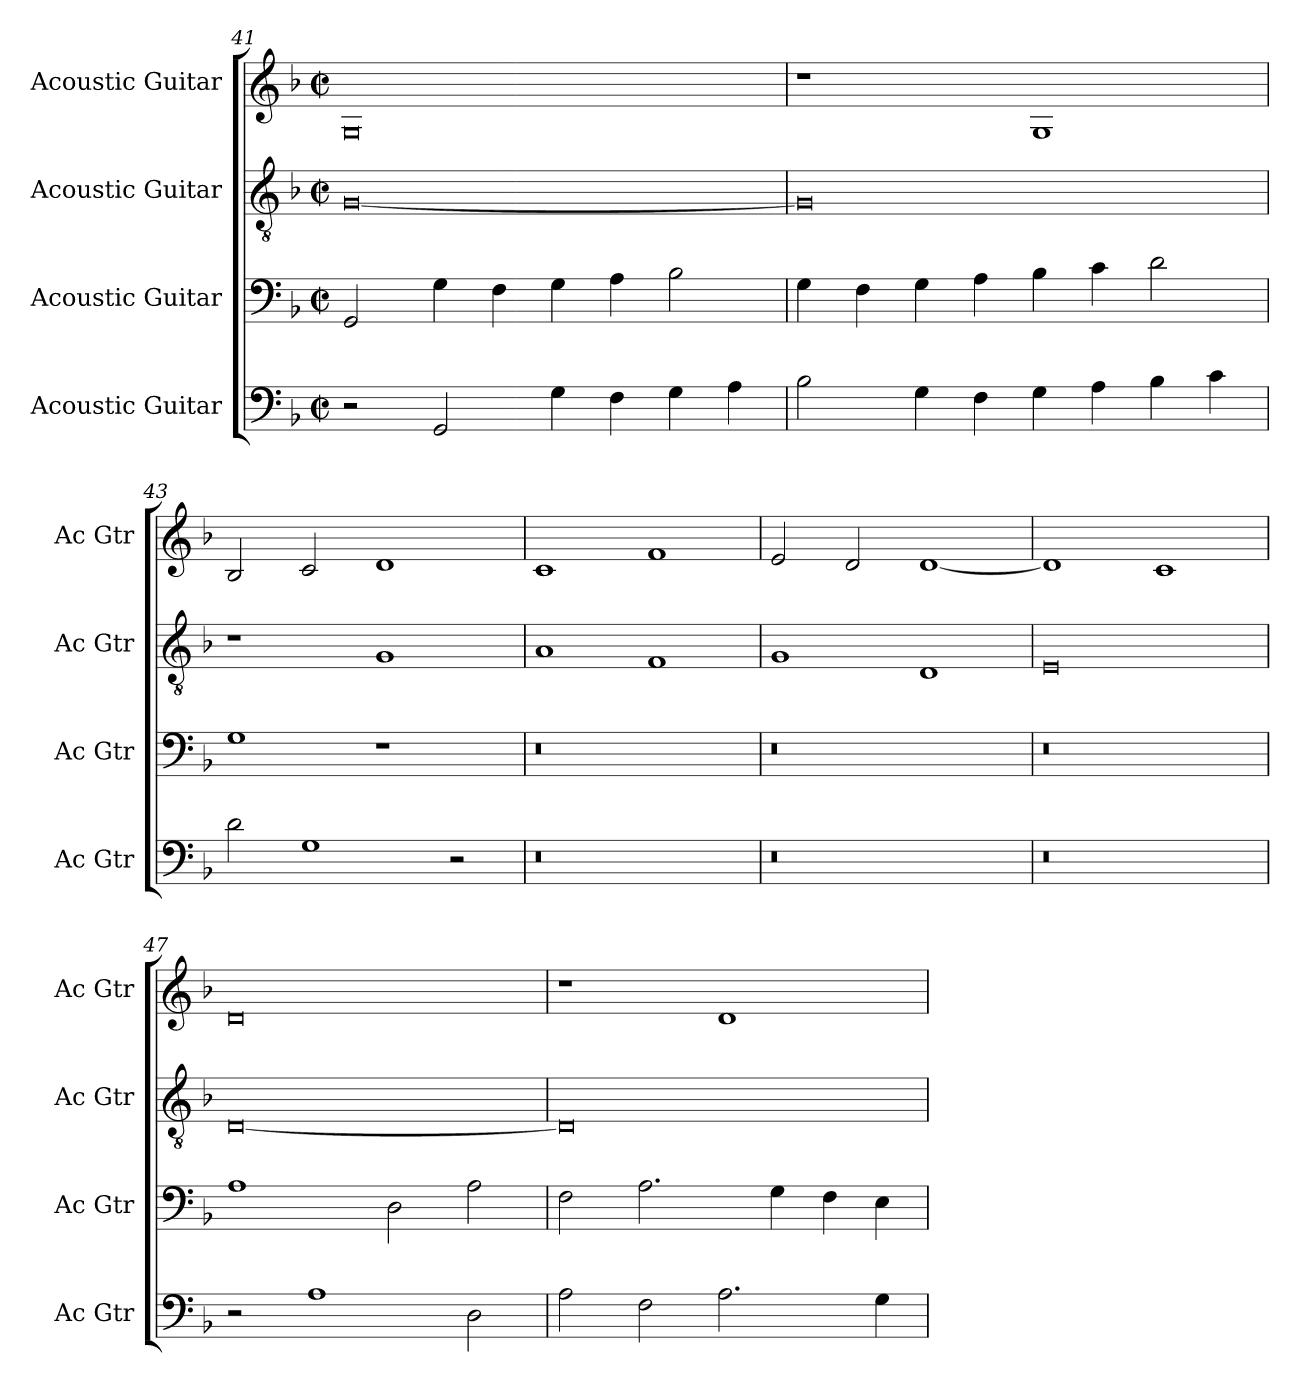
**kern	**kern	**kern	**kern
*part4	*part3	*part2	*part1
*staff4	*staff3	*staff2	*staff1
*I"Acoustic Guitar	*I"Acoustic Guitar	*I"Acoustic Guitar	*I"Acoustic Guitar
*I'Ac Gtr	*I'Ac Gtr	*I'Ac Gtr	*I'Ac Gtr
*clefF4	*clefF4	*clefGv2	*clefG2
*k[b-]	*k[b-]	*k[b-]	*k[b-]
*M2/2	*M2/2	*M2/2	*M2/2
*met(c|)	*met(c|)	*met(c|)	*met(c|)
=41	=41	=41	=41
2r	2GG/	[0G/	0G
2GG/	4G\	.	.
.	4F\	.	.
4G\	4G\	.	.
4F\	4A\	.	.
4G\	2B-\	.	.
4A\	.	.	.
=42	=42	=42	=42
2B-\	4G\	0G]	1r
.	4F\	.	.
4G\	4G\	.	.
4F\	4A\	.	.
4G\	4B-\	.	1G
4A\	4c\	.	.
4B-\	2d\	.	.
4c\	.	.	.
=43	=43	=43	=43
2d\	1G	1r	2B-/
1G	.	.	2c/
.	1r	1G	1d
2r	.	.	.
=44	=44	=44	=44
0r	0r	1A	1c
.	.	1F	1f
=45	=45	=45	=45
0r	0r	1G	2e/
.	.	.	2d/
.	.	1D	[1d
=46	=46	=46	=46
0r	0r	0E	1d]
.	.	.	1c
=47	=47	=47	=47
2r	1A	[0D/	0d
1A	.	.	.
.	2D\	.	.
2D\	2A\	.	.
=48	=48	=48	=48
2A\	2F\	0D]	1r
2F\	2.A\	.	.
2.A\	.	.	1d
.	4G\	.	.
.	4F\	.	.
4G\	4E\	.	.
=	=	=	=
*-	*-	*-	*-
